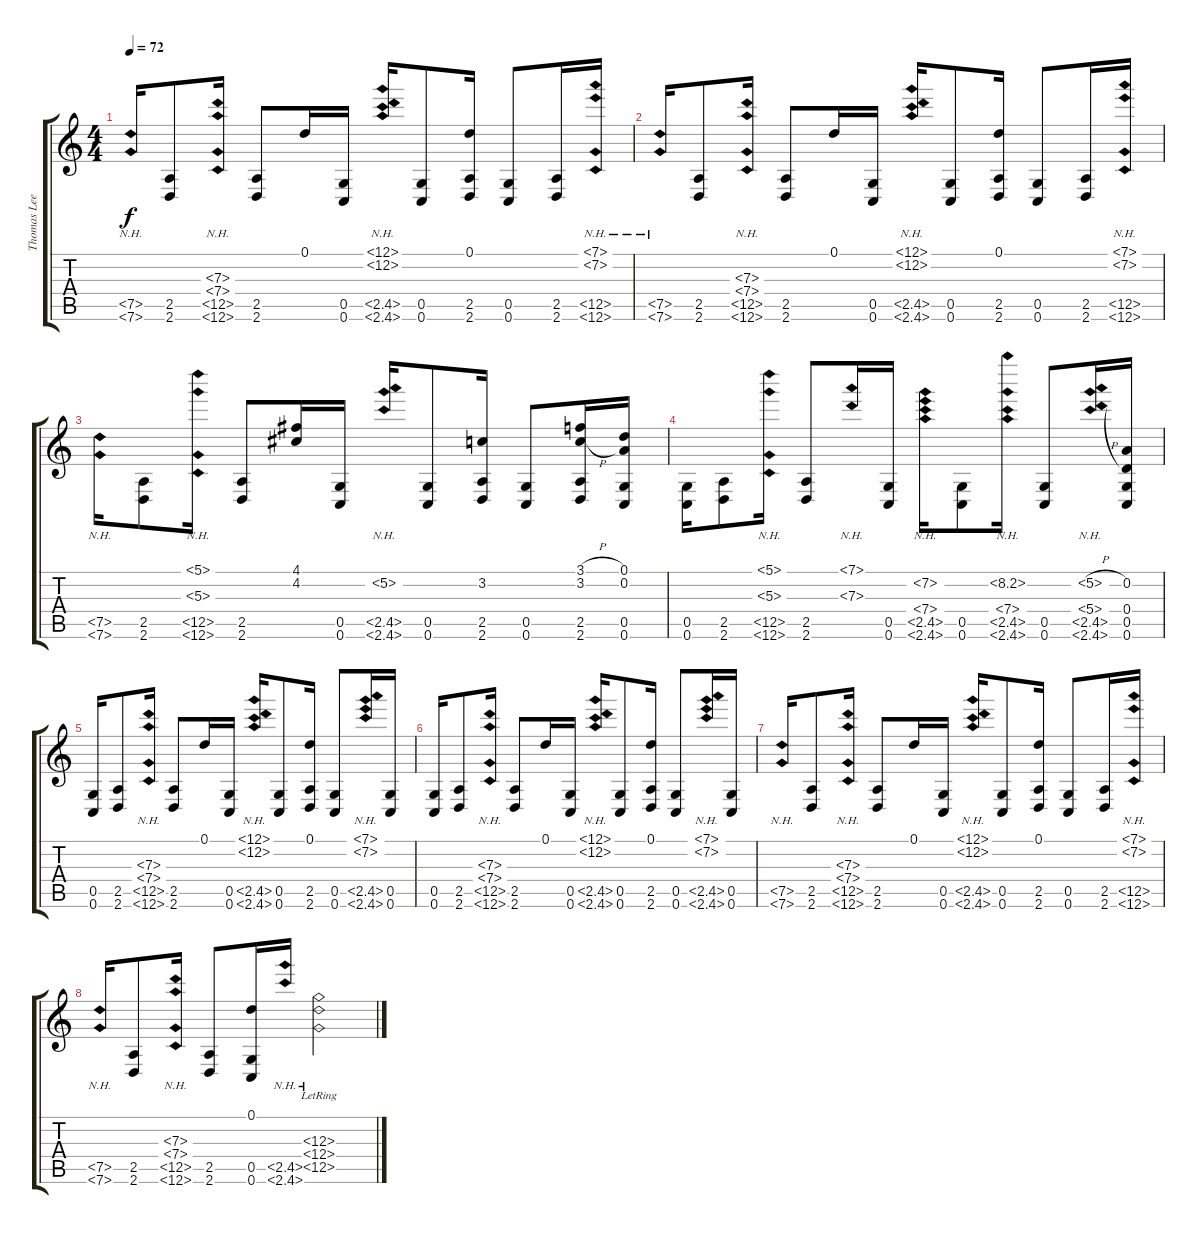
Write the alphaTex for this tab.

\track ("Thomas Leeb" "Thomas Lee") {instrument acousticguitarsteel}
\staff {score tabs}
\tuning (D4 A3 G3 D3 G2 C2) {hide}
\ts (4 4)
\tempo 72
\clef g2
\ks c
(7.5{nh} 7.6{nh}).16{dy f} (2.5 2.6).8 (7.3{nh} 7.4{nh} 0.5{nh} 0.6{nh}).16 (2.5 2.6).8 0.1.16 (0.5 0.6).16 (12.1{nh} 12.2{nh} 2.5{nh} 2.6{nh}).16 (0.5 0.6).8 (0.1 2.5 2.6).16 (0.5 0.6).8 (2.5 2.6).16 (7.1{nh} 7.2{nh} 0.5{nh} 0.6{nh}).16 |
(7.5{nh} 7.6{nh}).16 (2.5 2.6).8 (7.3{nh} 7.4{nh} 0.5{nh} 0.6{nh}).16 (2.5 2.6).8 0.1.16 (0.5 0.6).16 (12.1{nh} 12.2{nh} 2.5{nh} 2.6{nh}).16 (0.5 0.6).8 (0.1 2.5 2.6).16 (0.5 0.6).8 (2.5 2.6).16 (7.1{nh} 7.2{nh} 0.5{nh} 0.6{nh}).16 |
(7.5{nh} 7.6{nh}).16 (2.5 2.6).8 (5.1{nh} 5.3{nh} 0.5{nh} 0.6{nh}).16 (2.5 2.6).8 (4.1 4.2).16 (0.5 0.6).16 (5.2{nh} 2.5{nh} 2.6{nh}).16 (0.5 0.6).8 (3.2 2.5 2.6).16 (0.5 0.6).8 (3.1{h} 3.2{h} 2.5 2.6).16 (0.1 0.2 0.5 0.6).16 |
(0.5 0.6).16 (2.5 2.6).8 (5.1{nh} 5.3{nh} 0.5{nh} 0.6{nh}).16 (2.5 2.6).8 (7.1{nh} 7.3{nh}).16 (0.5 0.6).16 (7.2{nh} 7.4{nh} 2.5{nh} 2.6{nh}).16 (0.5 0.6).8 (8.2{nh} 7.4{nh} 2.5{nh} 2.6{nh}).16 (0.5 0.6).8 (5.2{nh h} 5.4{nh h} 2.5{nh} 2.6{nh}).16 (0.2 0.4 0.5 0.6).16 |
(0.5 0.6).16 (2.5 2.6).8 (7.3{nh} 7.4{nh} 0.5{nh} 0.6{nh}).16 (2.5 2.6).8 0.1.16 (0.5 0.6).16 (12.1{nh} 12.2{nh} 2.5{nh} 2.6{nh}).16 (0.5 0.6).8 (0.1 2.5 2.6).16 (0.5 0.6).8 (7.1{nh} 7.2{nh} 2.5{nh} 2.6{nh}).16 (0.5 0.6).16 |
(0.5 0.6).16 (2.5 2.6).8 (7.3{nh} 7.4{nh} 0.5{nh} 0.6{nh}).16 (2.5 2.6).8 0.1.16 (0.5 0.6).16 (12.1{nh} 12.2{nh} 2.5{nh} 2.6{nh}).16 (0.5 0.6).8 (0.1 2.5 2.6).16 (0.5 0.6).8 (7.1{nh} 7.2{nh} 2.5{nh} 2.6{nh}).16 (0.5 0.6).16 |
(7.5{nh} 7.6{nh}).16 (2.5 2.6).8 (7.3{nh} 7.4{nh} 0.5{nh} 0.6{nh}).16 (2.5 2.6).8 0.1.16 (0.5 0.6).16 (12.1{nh} 12.2{nh} 2.5{nh} 2.6{nh}).16 (0.5 0.6).8 (0.1 2.5 2.6).16 (0.5 0.6).8 (2.5 2.6).16 (7.1{nh} 7.2{nh} 0.5{nh} 0.6{nh}).16 |
(7.5{nh} 7.6{nh}).16 (2.5 2.6).8 (7.3{nh} 7.4{nh} 0.5{nh} 0.6{nh}).16 (2.5 2.6).8 (0.1 0.5 0.6).16 (2.5{nh} 2.6{nh}).16 (12.3{nh lr} 12.4{nh lr} 12.5{nh lr}).2
